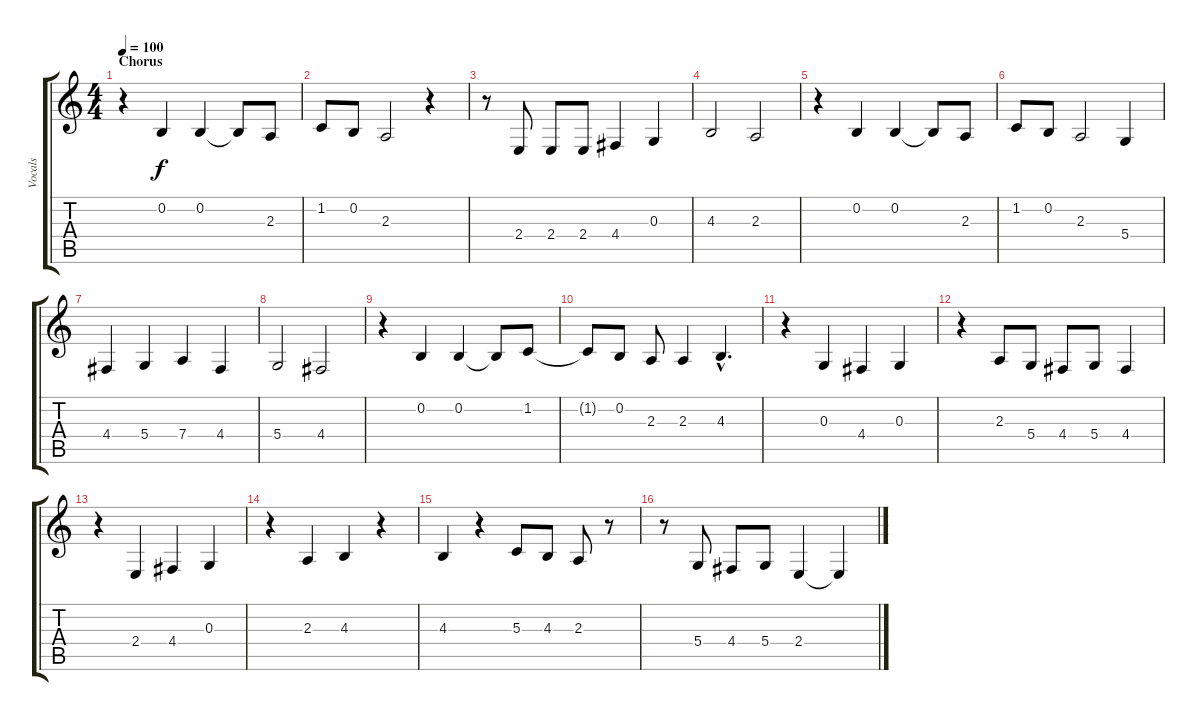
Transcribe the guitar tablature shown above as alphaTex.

\track ("Vocals" "Vocals") {instrument lead6voice}
\staff {score tabs}
\tuning (E4 B3 G3 D3 A2 E2) {hide}
\ts (4 4)
\section ("" "Chorus")
\tempo 100
\clef g2
\ks c
r.4{dy f} 0.2.4 0.2.4 0.2{t}.8 2.3.8 |
1.2.8 0.2.8 2.3.2 r.4 |
r.8 2.4.8 2.4.8 2.4.8 4.4.4 0.3.4 |
4.3.2 2.3.2 |
r.4 0.2.4 0.2.4 0.2{t}.8 2.3.8 |
1.2.8 0.2.8 2.3.2 5.4.4 |
4.4.4 5.4.4 7.4.4 4.4.4 |
5.4.2 4.4.2 |
r.4 0.2.4 0.2.4 0.2{t}.8 1.2.8 |
1.2{t}.8 0.2.8 2.3.8 2.3.4 4.3{hac}.4{d} |
r.4 0.3.4 4.4.4 0.3.4 |
r.4 2.3.8 5.4.8 4.4.8 5.4.8 4.4.4 |
r.4 2.4.4 4.4.4 0.3.4 |
r.4 2.3.4 4.3.4 r.4 |
4.3.4 r.4 5.3.8 4.3.8 2.3.8 r.8 |
r.8 5.4.8 4.4.8 5.4.8 2.4.4 2.4{t}.4
